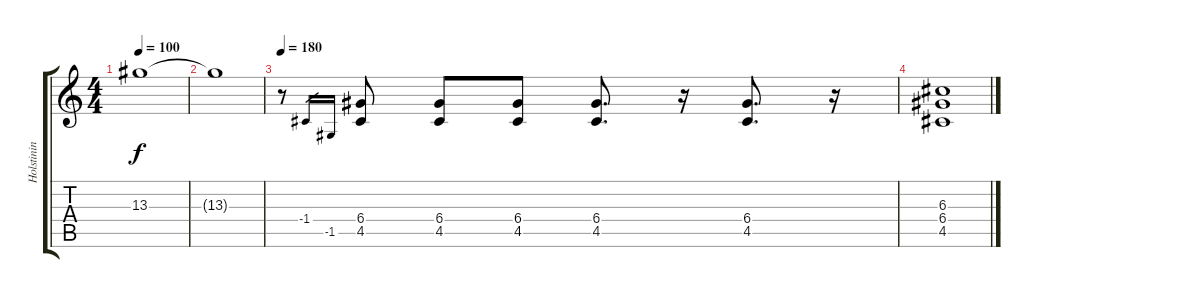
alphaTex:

\track ("Holstinin 1" "Holstinin ") {instrument overdrivenguitar}
\staff {score tabs}
\tuning (E4 B3 G3 D3 A2 E2) {hide}
\ts (4 4)
\tempo 100
\clef g2
\ks c
13.3{t}.1{dy f} |
13.3{t}.1 |
\tempo 180
r.8 -1.4.16{gr} -1.5.16{gr} (6.4 4.5).8 (6.4 4.5).8 (6.4 4.5).8 (6.4 4.5).8{d} r.16 (6.4 4.5).8{d} r.16 |
(6.3 6.4 4.5).1
